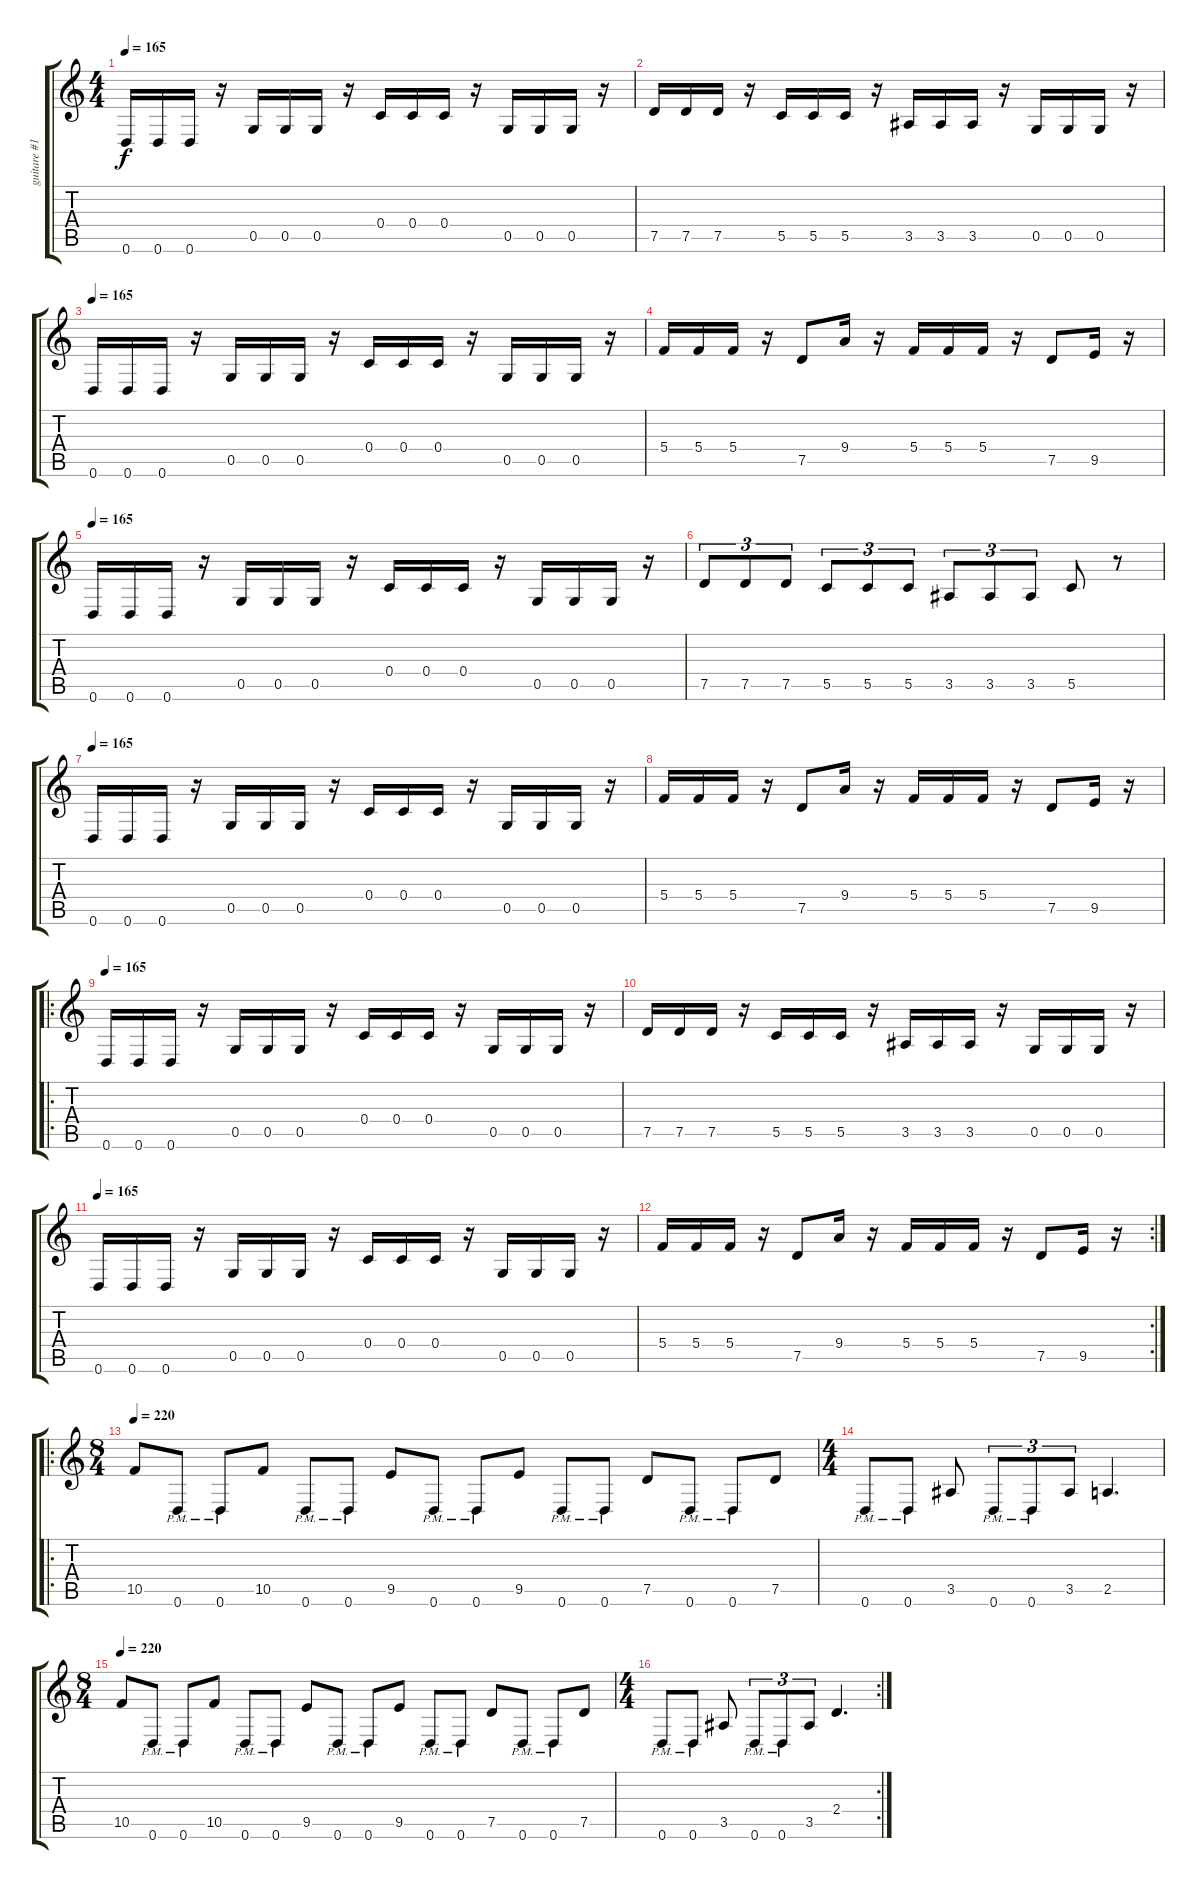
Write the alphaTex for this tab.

\track ("guitare #1" "guitare #1") {instrument distortionguitar}
\staff {score tabs}
\tuning (D4 A3 F3 C3 G2 D2) {hide}
\ts (4 4)
\tempo 165
\clef g2
\ks c
0.6.16{dy f} 0.6.16 0.6.16 r.16 0.5.16 0.5.16 0.5.16 r.16 0.4.16 0.4.16 0.4.16 r.16 0.5.16 0.5.16 0.5.16 r.16 |
7.5.16 7.5.16 7.5.16 r.16 5.5.16 5.5.16 5.5.16 r.16 3.5.16 3.5.16 3.5.16 r.16 0.5.16 0.5.16 0.5.16 r.16 |
\tempo 165
0.6.16 0.6.16 0.6.16 r.16 0.5.16 0.5.16 0.5.16 r.16 0.4.16 0.4.16 0.4.16 r.16 0.5.16 0.5.16 0.5.16 r.16 |
5.4.16 5.4.16 5.4.16 r.16 7.5.8 9.4.16 r.16 5.4.16 5.4.16 5.4.16 r.16 7.5.8 9.5.16 r.16 |
\tempo 165
0.6.16 0.6.16 0.6.16 r.16 0.5.16 0.5.16 0.5.16 r.16 0.4.16 0.4.16 0.4.16 r.16 0.5.16 0.5.16 0.5.16 r.16 |
7.5.8{tu (3 2)} 7.5.8{tu (3 2)} 7.5.8{tu (3 2)} 5.5.8{tu (3 2)} 5.5.8{tu (3 2)} 5.5.8{tu (3 2)} 3.5.8{tu (3 2)} 3.5.8{tu (3 2)} 3.5.8{tu (3 2)} 5.5.8 r.8 |
\tempo 165
0.6.16 0.6.16 0.6.16 r.16 0.5.16 0.5.16 0.5.16 r.16 0.4.16 0.4.16 0.4.16 r.16 0.5.16 0.5.16 0.5.16 r.16 |
5.4.16 5.4.16 5.4.16 r.16 7.5.8 9.4.16 r.16 5.4.16 5.4.16 5.4.16 r.16 7.5.8 9.5.16 r.16 |
\ro
\tempo 165
0.6.16 0.6.16 0.6.16 r.16 0.5.16 0.5.16 0.5.16 r.16 0.4.16 0.4.16 0.4.16 r.16 0.5.16 0.5.16 0.5.16 r.16 |
7.5.16 7.5.16 7.5.16 r.16 5.5.16 5.5.16 5.5.16 r.16 3.5.16 3.5.16 3.5.16 r.16 0.5.16 0.5.16 0.5.16 r.16 |
\tempo 165
0.6.16 0.6.16 0.6.16 r.16 0.5.16 0.5.16 0.5.16 r.16 0.4.16 0.4.16 0.4.16 r.16 0.5.16 0.5.16 0.5.16 r.16 |
\rc 2
5.4.16 5.4.16 5.4.16 r.16 7.5.8 9.4.16 r.16 5.4.16 5.4.16 5.4.16 r.16 7.5.8 9.5.16 r.16 |
\ro
\ts (8 4)
\tempo 220
10.5.8 0.6{pm}.8 0.6{pm}.8 10.5.8 0.6{pm}.8 0.6{pm}.8 9.5.8 0.6{pm}.8 0.6{pm}.8 9.5.8 0.6{pm}.8 0.6{pm}.8 7.5.8 0.6{pm}.8 0.6{pm}.8 7.5.8 |
\ts (4 4)
0.6{pm}.8 0.6{pm}.8 3.5.8 0.6{pm}.8{tu (3 2)} 0.6{pm}.8{tu (3 2)} 3.5.8{tu (3 2)} 2.5.4{d} |
\ts (8 4)
\tempo 220
10.5.8 0.6{pm}.8 0.6{pm}.8 10.5.8 0.6{pm}.8 0.6{pm}.8 9.5.8 0.6{pm}.8 0.6{pm}.8 9.5.8 0.6{pm}.8 0.6{pm}.8 7.5.8 0.6{pm}.8 0.6{pm}.8 7.5.8 |
\rc 2
\ts (4 4)
0.6{pm}.8 0.6{pm}.8 3.5.8 0.6{pm}.8{tu (3 2)} 0.6{pm}.8{tu (3 2)} 3.5.8{tu (3 2)} 2.4.4{d}
